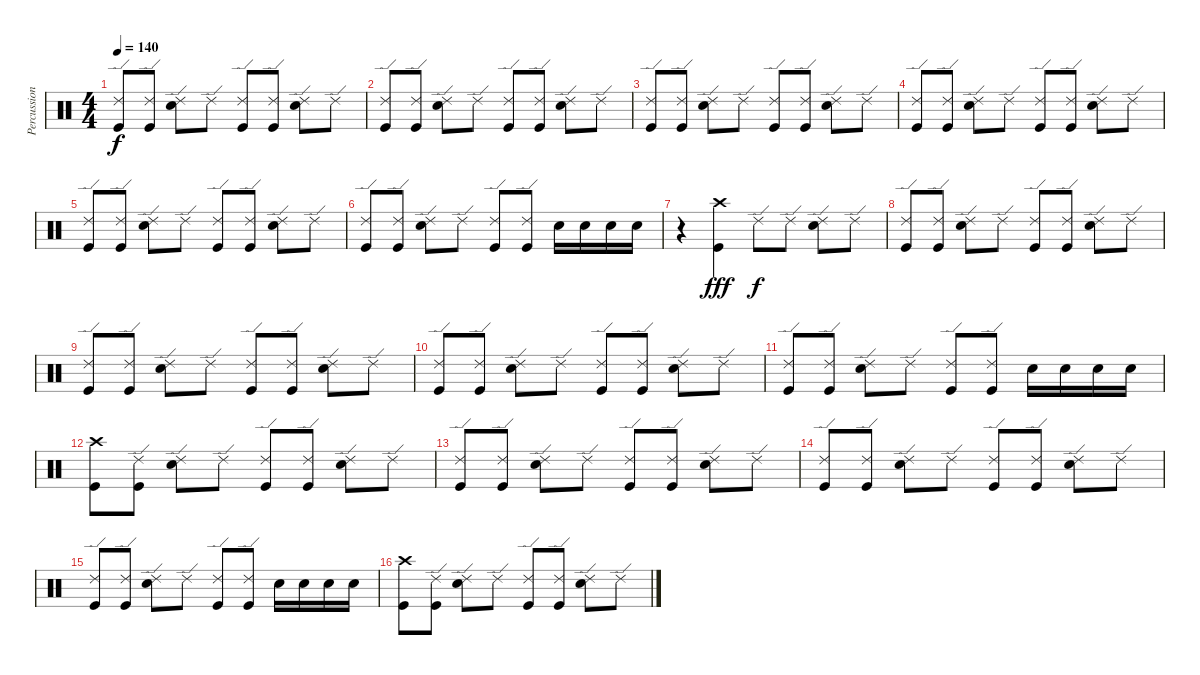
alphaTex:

\track ("Percussion" "Percussion") {instrument percussion}
\staff {score}
\articulation defaults
\ts (4 4)
\tempo 140
\clef neutral
\ks c
("Ride (edge) 2" "Kick (hit)").8{dy f} ("Ride (edge) 2" "Kick (hit)").8 ("Ride (edge) 2" "Snare (hit) 2").8 "Ride (edge) 2".8 ("Ride (edge) 2" "Kick (hit)").8 ("Ride (edge) 2" "Kick (hit)").8 ("Ride (edge) 2" "Snare (hit) 2").8 "Ride (edge) 2".8 |
("Ride (edge) 2" "Kick (hit)").8 ("Ride (edge) 2" "Kick (hit)").8 ("Ride (edge) 2" "Snare (hit) 2").8 "Ride (edge) 2".8 ("Ride (edge) 2" "Kick (hit)").8 ("Ride (edge) 2" "Kick (hit)").8 ("Ride (edge) 2" "Snare (hit) 2").8 "Ride (edge) 2".8 |
("Ride (edge) 2" "Kick (hit)").8 ("Ride (edge) 2" "Kick (hit)").8 ("Ride (edge) 2" "Snare (hit) 2").8 "Ride (edge) 2".8 ("Ride (edge) 2" "Kick (hit)").8 ("Ride (edge) 2" "Kick (hit)").8 ("Ride (edge) 2" "Snare (hit) 2").8 "Ride (edge) 2".8 |
("Ride (edge) 2" "Kick (hit)").8 ("Ride (edge) 2" "Kick (hit)").8 ("Ride (edge) 2" "Snare (hit) 2").8 "Ride (edge) 2".8 ("Ride (edge) 2" "Kick (hit)").8 ("Ride (edge) 2" "Kick (hit)").8 ("Ride (edge) 2" "Snare (hit) 2").8 "Ride (edge) 2".8 |
("Ride (edge) 2" "Kick (hit)").8 ("Ride (edge) 2" "Kick (hit)").8 ("Ride (edge) 2" "Snare (hit) 2").8 "Ride (edge) 2".8 ("Ride (edge) 2" "Kick (hit)").8 ("Ride (edge) 2" "Kick (hit)").8 ("Ride (edge) 2" "Snare (hit) 2").8 "Ride (edge) 2".8 |
("Ride (edge) 2" "Kick (hit)").8 ("Ride (edge) 2" "Kick (hit)").8 ("Ride (edge) 2" "Snare (hit) 2").8 "Ride (edge) 2".8 ("Ride (edge) 2" "Kick (hit)").8 ("Ride (edge) 2" "Kick (hit)").8 "Snare (hit) 2".16 "Snare (hit) 2".16 "Snare (hit) 2".16 "Snare (hit) 2".16 |
r.4 ("Crash high (hit)" "Kick (hit)").4{dy fff} "Ride (edge) 2".8{dy f} "Ride (edge) 2".8 ("Ride (edge) 2" "Snare (hit) 2").8 "Ride (edge) 2".8 |
("Ride (edge) 2" "Kick (hit)").8 ("Ride (edge) 2" "Kick (hit)").8 ("Ride (edge) 2" "Snare (hit) 2").8 "Ride (edge) 2".8 ("Ride (edge) 2" "Kick (hit)").8 ("Ride (edge) 2" "Kick (hit)").8 ("Ride (edge) 2" "Snare (hit) 2").8 "Ride (edge) 2".8 |
("Ride (edge) 2" "Kick (hit)").8 ("Ride (edge) 2" "Kick (hit)").8 ("Ride (edge) 2" "Snare (hit) 2").8 "Ride (edge) 2".8 ("Ride (edge) 2" "Kick (hit)").8 ("Ride (edge) 2" "Kick (hit)").8 ("Ride (edge) 2" "Snare (hit) 2").8 "Ride (edge) 2".8 |
("Ride (edge) 2" "Kick (hit)").8 ("Ride (edge) 2" "Kick (hit)").8 ("Ride (edge) 2" "Snare (hit) 2").8 "Ride (edge) 2".8 ("Ride (edge) 2" "Kick (hit)").8 ("Ride (edge) 2" "Kick (hit)").8 ("Ride (edge) 2" "Snare (hit) 2").8 "Ride (edge) 2".8 |
("Ride (edge) 2" "Kick (hit)").8 ("Ride (edge) 2" "Kick (hit)").8 ("Ride (edge) 2" "Snare (hit) 2").8 "Ride (edge) 2".8 ("Ride (edge) 2" "Kick (hit)").8 ("Ride (edge) 2" "Kick (hit)").8 "Snare (hit) 2".16 "Snare (hit) 2".16 "Snare (hit) 2".16 "Snare (hit) 2".16 |
("Crash high (hit)" "Kick (hit)").8 ("Ride (edge) 2" "Kick (hit)").8 ("Ride (edge) 2" "Snare (hit) 2").8 "Ride (edge) 2".8 ("Ride (edge) 2" "Kick (hit)").8 ("Ride (edge) 2" "Kick (hit)").8 ("Ride (edge) 2" "Snare (hit) 2").8 "Ride (edge) 2".8 |
("Ride (edge) 2" "Kick (hit)").8 ("Ride (edge) 2" "Kick (hit)").8 ("Ride (edge) 2" "Snare (hit) 2").8 "Ride (edge) 2".8 ("Ride (edge) 2" "Kick (hit)").8 ("Ride (edge) 2" "Kick (hit)").8 ("Ride (edge) 2" "Snare (hit) 2").8 "Ride (edge) 2".8 |
("Ride (edge) 2" "Kick (hit)").8 ("Ride (edge) 2" "Kick (hit)").8 ("Ride (edge) 2" "Snare (hit) 2").8 "Ride (edge) 2".8 ("Ride (edge) 2" "Kick (hit)").8 ("Ride (edge) 2" "Kick (hit)").8 ("Ride (edge) 2" "Snare (hit) 2").8 "Ride (edge) 2".8 |
("Ride (edge) 2" "Kick (hit)").8 ("Ride (edge) 2" "Kick (hit)").8 ("Ride (edge) 2" "Snare (hit) 2").8 "Ride (edge) 2".8 ("Ride (edge) 2" "Kick (hit)").8 ("Ride (edge) 2" "Kick (hit)").8 "Snare (hit) 2".16 "Snare (hit) 2".16 "Snare (hit) 2".16 "Snare (hit) 2".16 |
("Crash high (hit)" "Kick (hit)").8 ("Ride (edge) 2" "Kick (hit)").8 ("Ride (edge) 2" "Snare (hit) 2").8 "Ride (edge) 2".8 ("Ride (edge) 2" "Kick (hit)").8 ("Ride (edge) 2" "Kick (hit)").8 ("Ride (edge) 2" "Snare (hit) 2").8 "Ride (edge) 2".8
